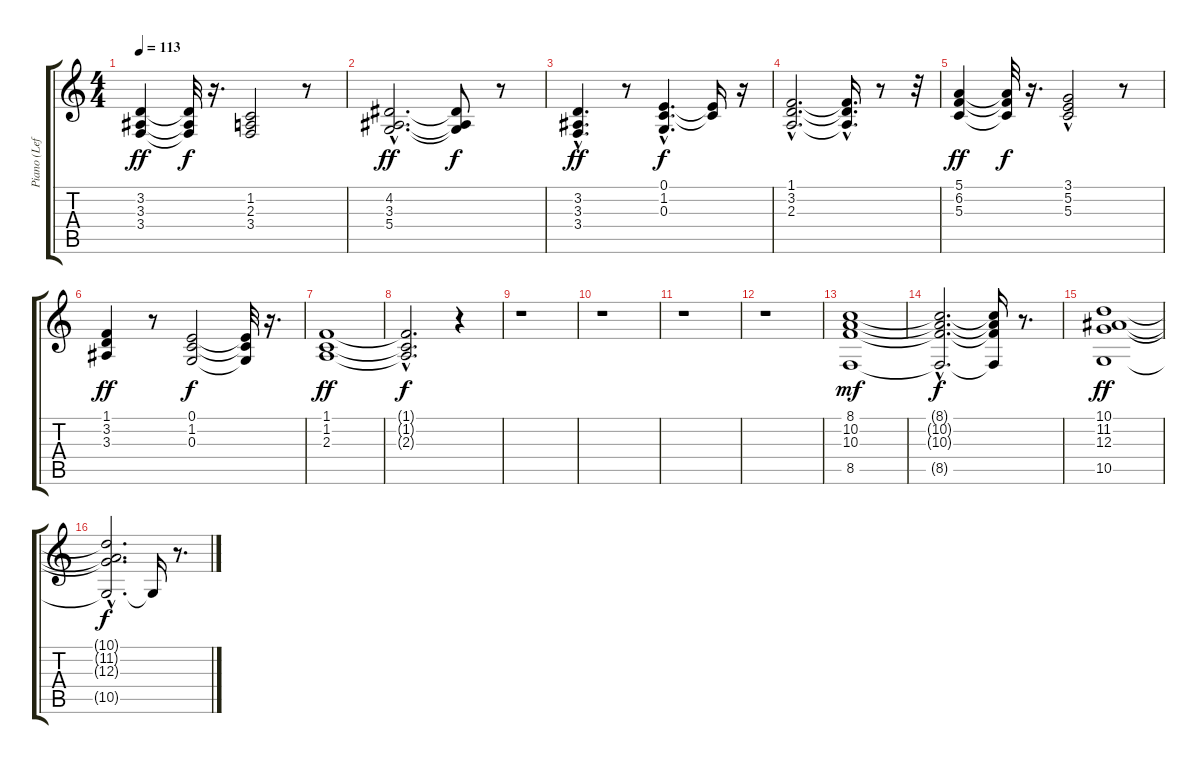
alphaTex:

\track ("Piano (Left)" "Piano (Lef") {instrument honkytonkpiano}
\staff {score tabs}
\tuning (E4 B3 G3 D3 A2 E2) {hide}
\ts (4 4)
\tempo 113
\clef g2
\ks c
(3.2 3.3 3.4).4{dy ff} (3.2{t} 3.3{t} 3.4{t}).32{dy f} r.16{d} (1.2 2.3 3.4).2 r.8 |
(4.2{hac} 3.3{hac} 5.4{hac}).2{d dy ff} (4.2{t} 3.3{t} 5.4{t}).8{dy f} r.8 |
(3.2{hac} 3.3{hac} 3.4{hac}).4{d dy ff} r.8 (0.1{hac} 1.2{hac} 0.3{hac}).4{d dy f} (0.1{t} 1.2{t}).16 r.16 |
(1.1{hac} 3.2{hac} 2.3{hac}).2{d} (1.1{hac t} 3.2{hac t} 2.3{t}).16{d} r.8 r.32 |
(5.1 6.2 5.3).4{dy ff} (5.1{t} 6.2{t} 5.3{t}).32{dy f} r.16{d} (3.1{hac} 5.2 5.3).2 r.8 |
(1.1 3.2 3.3).4{dy ff} r.8 (0.1 1.2 0.3).2{dy f} (0.1{t} 1.2{t} 0.3{t}).32 r.16{d} |
(1.1 1.2 2.3).1{dy ff} |
(1.1{hac t} 1.2{hac t} 2.3{hac t}).2{d dy f} r.4 |
r.1 |
r.1 |
r.1 |
r.1 |
(8.1 10.2 10.3 8.5).1{dy mf} |
(8.1{hac t} 10.2{hac t} 10.3{hac t} 8.5{hac t}).2{d dy f} (8.1{t} 10.2{t} 10.3{t} 8.5{t}).16 r.8{d} |
(10.1 11.2 12.3 10.5).1{dy ff} |
(10.1{hac t} 11.2{hac t} 12.3{t} 10.5{hac t}).2{d dy f} 10.5{t}.16 r.8{d}
